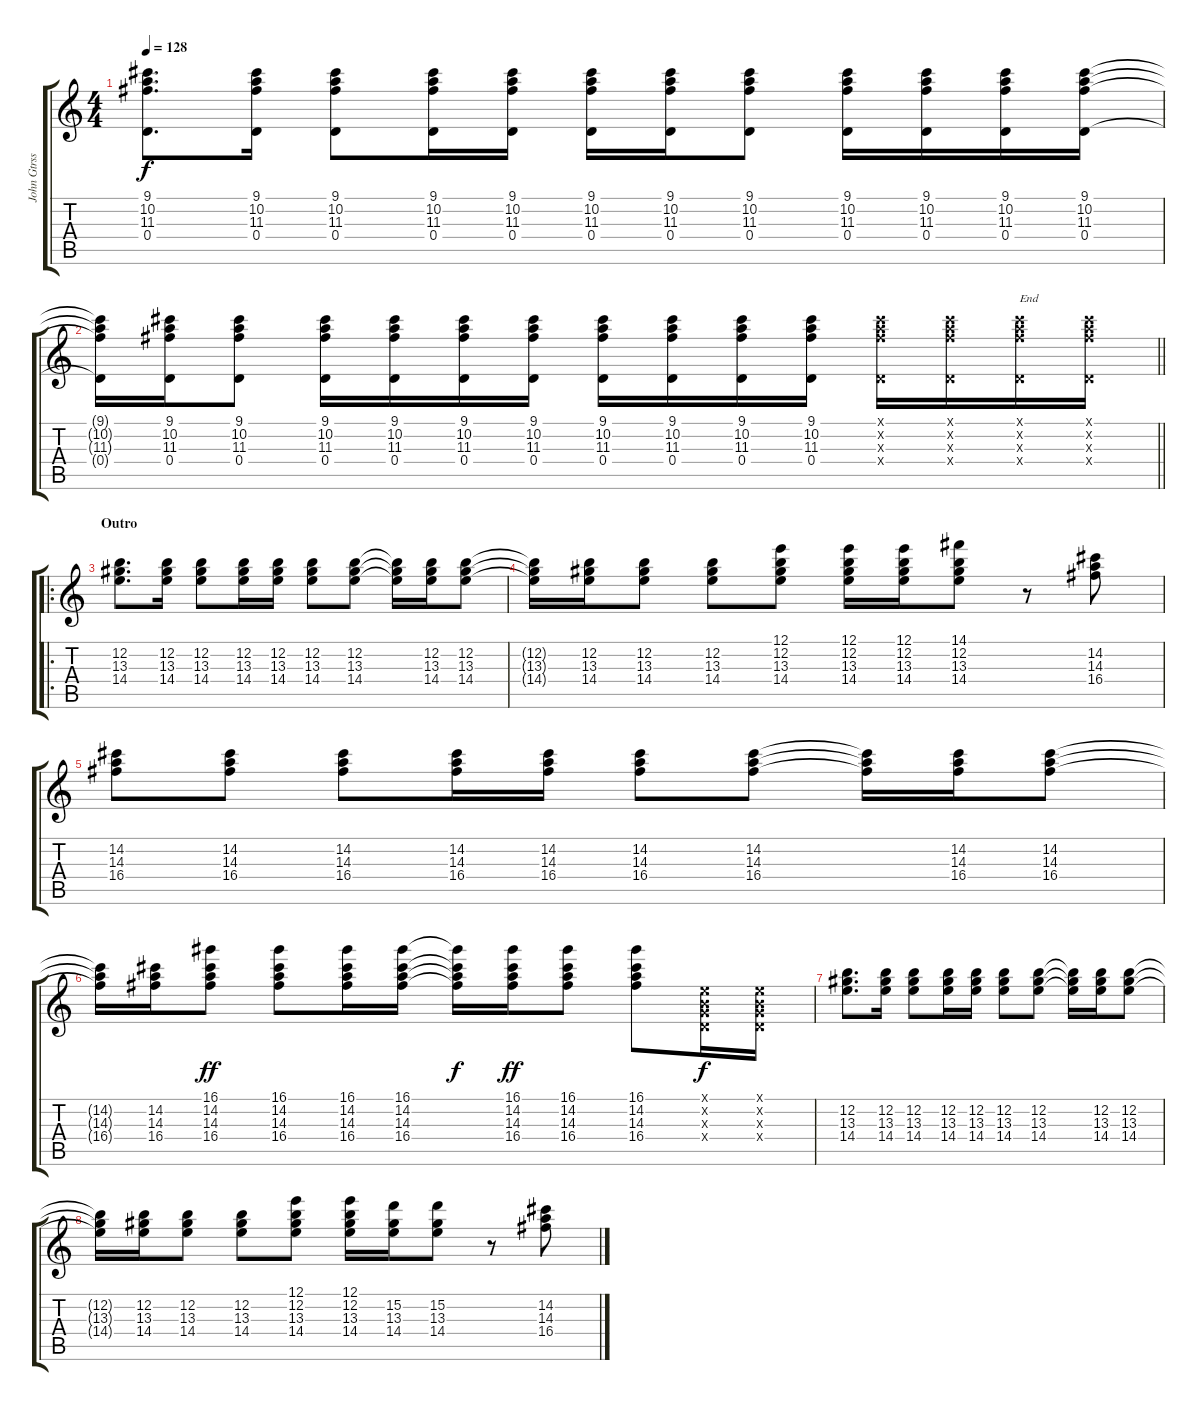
\track ("John Gtrsss.1 (clean)" "John Gtrss") {instrument electricguitarclean}
\staff {score tabs}
\tuning (E4 B3 G3 D3 A2 E2) {hide}
\ts (4 4)
\tempo 128
\clef g2
\ks c
(9.1 10.2 11.3 0.4).8{d dy f} (9.1 10.2 11.3 0.4).16 (9.1 10.2 11.3 0.4).8 (9.1 10.2 11.3 0.4).16 (9.1 10.2 11.3 0.4).16 (9.1 10.2 11.3 0.4).16 (9.1 10.2 11.3 0.4).16 (9.1 10.2 11.3 0.4).8 (9.1 10.2 11.3 0.4).16 (9.1 10.2 11.3 0.4).16 (9.1 10.2 11.3 0.4).16 (9.1 10.2 11.3 0.4).16 |
\barLineRight lightlight
(9.1{t} 10.2{t} 11.3{t} 0.4{t}).16 (9.1 10.2 11.3 0.4).16 (9.1 10.2 11.3 0.4).8 (9.1 10.2 11.3 0.4).16 (9.1 10.2 11.3 0.4).16 (9.1 10.2 11.3 0.4).16 (9.1 10.2 11.3 0.4).16 (9.1 10.2 11.3 0.4).16 (9.1 10.2 11.3 0.4).16 (9.1 10.2 11.3 0.4).16 (9.1 10.2 11.3 0.4).16 (9.1{x} 10.2{x} 11.3{x} 0.4{x}).16 (9.1{x} 10.2{x} 11.3{x} 0.4{x}).16 (9.1{x} 10.2{x} 11.3{x} 0.4{x}).16{txt "End"} (9.1{x} 10.2{x} 11.3{x} 0.4{x}).16 |
\ro
\section ("" "Outro")
(12.2 13.3 14.4).8{d} (12.2 13.3 14.4).16 (12.2 13.3 14.4).8 (12.2 13.3 14.4).16 (12.2 13.3 14.4).16 (12.2 13.3 14.4).8 (12.2 13.3 14.4).8 (12.2{t} 13.3{t} 14.4{t}).16 (12.2 13.3 14.4).16 (12.2 13.3 14.4).8 |
(12.2{t} 13.3{t} 14.4{t}).16 (12.2 13.3 14.4).16 (12.2 13.3 14.4).8 (12.2 13.3 14.4).8 (12.1 12.2 13.3 14.4).8 (12.1 12.2 13.3 14.4).16 (12.1 12.2 13.3 14.4).16 (14.1 12.2 13.3 14.4).8 r.8 (14.2 14.3 16.4).8 |
(14.2 14.3 16.4).8 (14.2 14.3 16.4).8 (14.2 14.3 16.4).8 (14.2 14.3 16.4).16 (14.2 14.3 16.4).16 (14.2 14.3 16.4).8 (14.2 14.3 16.4).8 (14.2{t} 14.3{t} 16.4{t}).16 (14.2 14.3 16.4).16 (14.2 14.3 16.4).8 |
(14.2{t} 14.3{t} 16.4{t}).16 (14.2 14.3 16.4).16 (16.1 14.2 14.3 16.4).8{dy ff} (16.1 14.2 14.3 16.4).8 (16.1 14.2 14.3 16.4).16 (16.1 14.2 14.3 16.4).16 (16.1{t} 14.2{t} 14.3{t} 16.4{t}).16{dy f} (16.1 14.2 14.3 16.4).16{dy ff} (16.1 14.2 14.3 16.4).8 (16.1 14.2 14.3 16.4).8 (0.1{x} 0.2{x} 0.3{x} 0.4{x}).16{dy f} (0.1{x} 0.2{x} 0.3{x} 0.4{x}).16 |
(12.2 13.3 14.4).8{d} (12.2 13.3 14.4).16 (12.2 13.3 14.4).8 (12.2 13.3 14.4).16 (12.2 13.3 14.4).16 (12.2 13.3 14.4).8 (12.2 13.3 14.4).8 (12.2{t} 13.3{t} 14.4{t}).16 (12.2 13.3 14.4).16 (12.2 13.3 14.4).8 |
(12.2{t} 13.3{t} 14.4{t}).16 (12.2 13.3 14.4).16 (12.2 13.3 14.4).8 (12.2 13.3 14.4).8 (12.1 12.2 13.3 14.4).8 (12.1 12.2 13.3 14.4).16 (15.2 13.3 14.4).16 (15.2 13.3 14.4).8 r.8 (14.2 14.3 16.4).8
